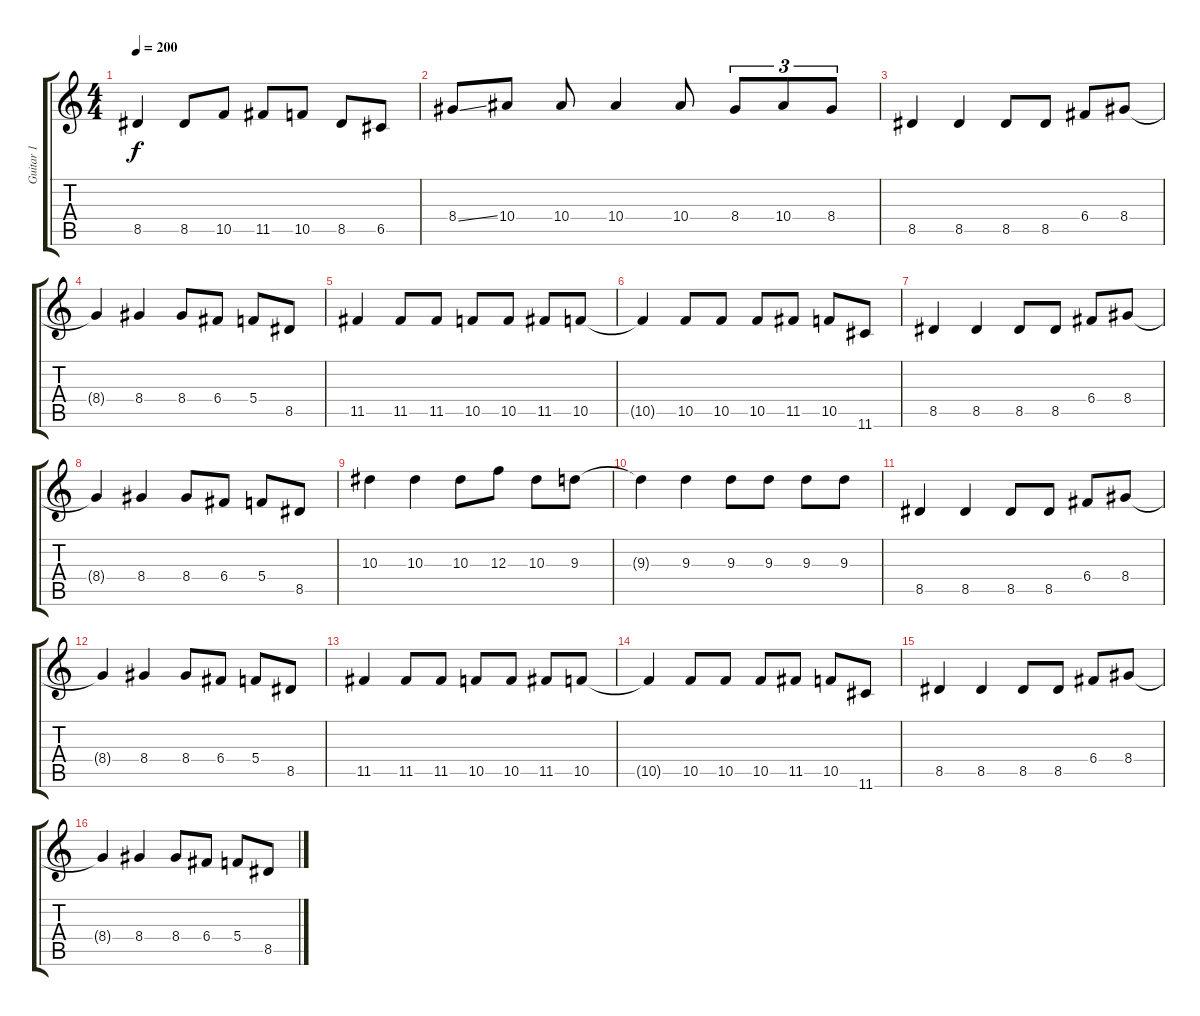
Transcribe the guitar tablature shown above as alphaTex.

\track ("Guitar 1" "Guitar 1") {instrument distortionguitar}
\staff {score tabs}
\tuning (D4 A3 F3 C3 G2 D2) {hide}
\ts (4 4)
\tempo 200
\clef g2
\ks c
8.5.4{dy f} 8.5.8 10.5.8 11.5.8 10.5.8 8.5.8 6.5.8 |
8.4{ss}.8 10.4.8 10.4.8 10.4.4 10.4.8 8.4.8{tu (3 2)} 10.4.8{tu (3 2)} 8.4.8{tu (3 2)} |
8.5.4 8.5.4 8.5.8 8.5.8 6.4.8 8.4.8 |
8.4{t}.4 8.4.4 8.4.8 6.4.8 5.4.8 8.5.8 |
11.5.4 11.5.8 11.5.8 10.5.8 10.5.8 11.5.8 10.5.8 |
10.5{t}.4 10.5.8 10.5.8 10.5.8 11.5.8 10.5.8 11.6.8 |
8.5.4 8.5.4 8.5.8 8.5.8 6.4.8 8.4.8 |
8.4{t}.4 8.4.4 8.4.8 6.4.8 5.4.8 8.5.8 |
10.3.4 10.3.4 10.3.8 12.3.8 10.3.8 9.3.8 |
9.3{t}.4 9.3.4 9.3.8 9.3.8 9.3.8 9.3.8 |
8.5.4 8.5.4 8.5.8 8.5.8 6.4.8 8.4.8 |
8.4{t}.4 8.4.4 8.4.8 6.4.8 5.4.8 8.5.8 |
11.5.4 11.5.8 11.5.8 10.5.8 10.5.8 11.5.8 10.5.8 |
10.5{t}.4 10.5.8 10.5.8 10.5.8 11.5.8 10.5.8 11.6.8 |
8.5.4 8.5.4 8.5.8 8.5.8 6.4.8 8.4.8 |
8.4{t}.4 8.4.4 8.4.8 6.4.8 5.4.8 8.5.8
